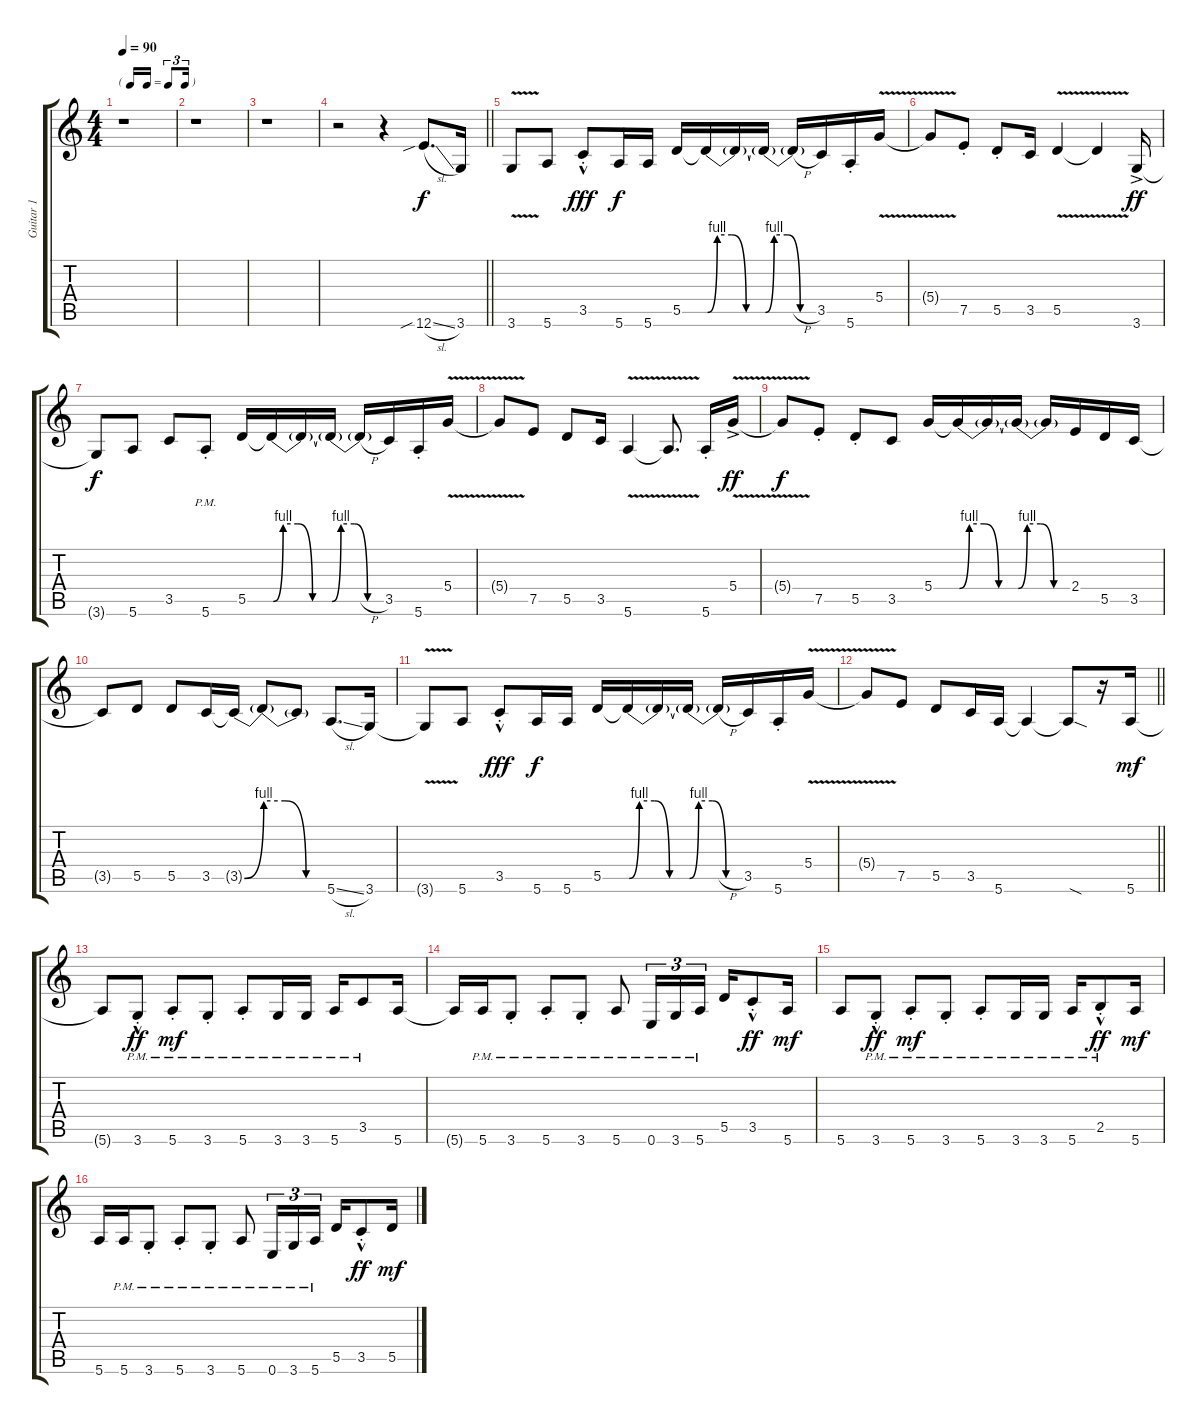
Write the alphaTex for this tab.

\track ("Guitar 1" "Guitar 1") {instrument distortionguitar}
\staff {score tabs}
\tuning (E4 B3 G3 D3 A2 E2) {hide}
\ts (4 4)
\tf triplet16th
\tempo 90
\clef g2
\ks c
r.1{dy f instrument distortionguitar} |
r.1 |
r.1 |
\barLineRight lightlight
r.2 r.4 12.6{sib sl}.8{d} 3.6.16 |
\section ("" " ")
3.6{v}.8 5.6.8 3.5{hac st}.8{dy fff} 5.6.16{dy f} 5.6.16 5.5.16 5.5{be (custom 0 0 10 4 25 4 40 0 60 0) t}.16 5.5{t}.16 5.5{be (custom 0 0 10 4 25 4 40 0 60 0) t}.16 5.5{h t}.16 3.5.16 5.6{st}.16 5.4{v}.16 |
5.4{v t}.8 7.5{st}.8 5.5{st}.8 3.5.16 5.5{v}.4 5.5{v t}.4 3.6{ac}.16{dy ff} |
3.6{t}.8{dy f} 5.6.8 3.5.8 5.6{pm st}.8 5.5.16 5.5{be (custom 0 0 10 4 25 4 40 0 60 0) t}.16 5.5{t}.16 5.5{be (custom 0 0 10 4 25 4 40 0 60 0) t}.16 5.5{h t}.16 3.5.16 5.6{st}.16 5.4{v}.16 |
5.4{v t}.8 7.5.8 5.5.8 3.5.16 5.6{v}.4 5.6{v t}.8{d} 5.6{st}.16 5.4{v ac}.16{dy ff} |
5.4{v t}.8{dy f} 7.5{st}.8 5.5{st}.8 3.5.8 5.4.16 5.4{be (custom 0 0 10 4 25 4 40 0 60 0) t}.16 5.4{t}.16 5.4{be (custom 0 0 10 4 25 4 40 0 60 0) t}.16 5.4{t}.16 2.4.16 5.5.16 3.5.16 |
3.5{t}.8 5.5.8 5.5.8 3.5.16 3.5{be (bend 0 0 60 4) t}.16 3.5{be (custom 0 4 20 4 40 0 60 0) t}.8 3.5{t}.8 5.6{sl}.8{d} 3.6.16 |
3.6{v t}.8 5.6.8 3.5{hac st}.8{dy fff} 5.6.16{dy f} 5.6.16 5.5.16 5.5{be (custom 0 0 10 4 25 4 40 0 60 0) t}.16 5.5{t}.16 5.5{be (custom 0 0 10 4 25 4 40 0 60 0) t}.16 5.5{h t}.16 3.5.16 5.6{st}.16 5.4{v}.16 |
\barLineRight lightlight
5.4{v t}.8 7.5.8 5.5.8 3.5.16 5.6.16 5.6{t}.4 5.6{sod t}.8 r.16 5.6.16{dy mf} |
\section ("" " ")
5.6{t}.8 3.6{hac pm st}.8{dy ff} 5.6{pm st}.8{dy mf} 3.6{pm st}.8 5.6{pm st}.8 3.6{pm}.16 3.6{pm}.16 5.6{pm}.16 3.5{pm}.8 5.6.16 |
5.6{t}.16 5.6{pm}.16 3.6{pm st}.8 5.6{pm st}.8 3.6{pm st}.8 5.6{pm}.8 0.6{pm}.16{tu (3 2)} 3.6{pm}.16{tu (3 2)} 5.6{pm}.16{tu (3 2)} 5.5.16 3.5{hac st}.8{dy ff} 5.6.16{dy mf} |
5.6.8 3.6{hac pm st}.8{dy ff} 5.6{pm st}.8{dy mf} 3.6{pm st}.8 5.6{pm st}.8 3.6{pm}.16 3.6{pm}.16 5.6{pm}.16 2.5{hac pm st}.8{dy ff} 5.6.16{dy mf} |
5.6.16 5.6{pm}.16 3.6{pm st}.8 5.6{pm st}.8 3.6{pm st}.8 5.6{pm}.8 0.6{pm}.16{tu (3 2)} 3.6{pm}.16{tu (3 2)} 5.6{pm}.16{tu (3 2)} 5.5.16 3.5{hac st}.8{dy ff} 5.5.16{dy mf}
